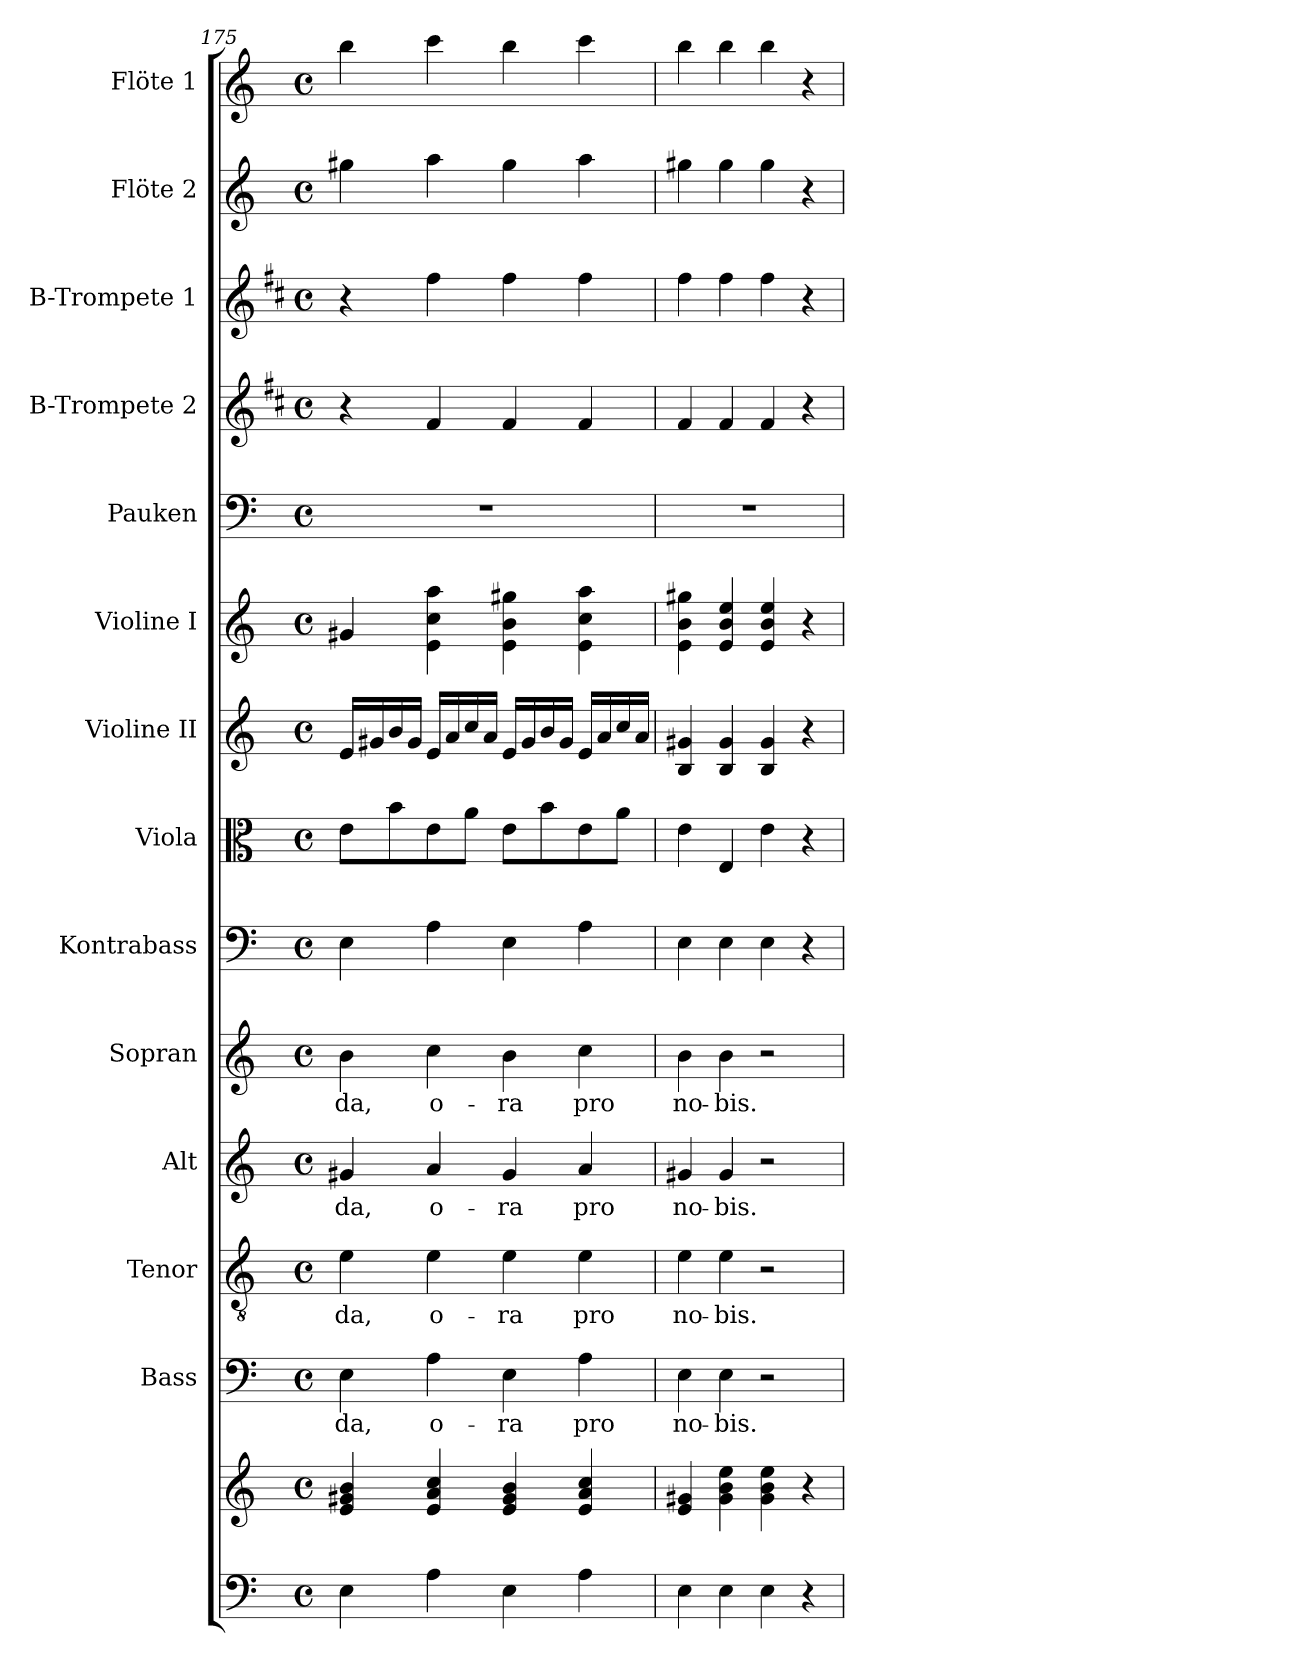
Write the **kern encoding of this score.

**kern	**kern	**kern	**text	**kern	**text	**kern	**text	**kern	**text	**kern	**kern	**kern	**kern	**kern	**kern	**kern	**kern	**kern
*part14	*part14	*part13	*part13	*part12	*part12	*part11	*part11	*part10	*part10	*part9	*part8	*part7	*part6	*part5	*part4	*part3	*part2	*part1
*staff15	*staff14	*staff13	*staff13	*staff12	*staff12	*staff11	*staff11	*staff10	*staff10	*staff9	*staff8	*staff7	*staff6	*staff5	*staff4	*staff3	*staff2	*staff1
*	*	*I"Bass	*	*I"Tenor	*	*I"Alt	*	*I"Sopran	*	*I"Kontrabass	*I"Viola	*I"Violine II	*I"Violine I	*I"Pauken	*I"B-Trompete 2	*I"B-Trompete 1	*I"Flöte 2	*I"Flöte 1
*	*	*I'B.	*	*I'T.	*	*I'A.	*	*I'S.	*	*I'Kb.	*I'Vla.	*I'Vl. II	*I'Vl. I	*I'Pk.	*I'B Trp. 2	*I'B Trp. 1	*I'Fl. 2	*I'Fl. 1
*clefF4	*clefG2	*clefF4	*	*clefGv2	*	*clefG2	*	*clefG2	*	*clefF4	*clefC3	*clefG2	*clefG2	*clefF4	*clefG2	*clefG2	*clefG2	*clefG2
*	*	*	*	*	*	*	*	*	*	*ITrd7c12	*	*	*	*	*ITrd1c2	*ITrd1c2	*	*
*k[]	*k[]	*k[]	*	*k[]	*	*k[]	*	*k[]	*	*k[]	*k[]	*k[]	*k[]	*k[]	*k[]	*k[]	*k[]	*k[]
*C:	*C:	*C:	*	*C:	*	*C:	*	*C:	*	*C:	*C:	*C:	*C:	*C:	*C:	*C:	*C:	*C:
*M4/4	*M4/4	*M4/4	*	*M4/4	*	*M4/4	*	*M4/4	*	*M4/4	*M4/4	*M4/4	*M4/4	*M4/4	*M4/4	*M4/4	*M4/4	*M4/4
*met(c)	*met(c)	*met(c)	*	*met(c)	*	*met(c)	*	*met(c)	*	*met(c)	*met(c)	*met(c)	*met(c)	*met(c)	*met(c)	*met(c)	*met(c)	*met(c)
=175	=175	=175	=175	=175	=175	=175	=175	=175	=175	=175	=175	=175	=175	=175	=175	=175	=175	=175
!	!	!	!LO:LY:b	!	!LO:LY:b	!	!LO:LY:b	!	!LO:LY:b	!	!	!	!	!	!	!	!	!
4E\	4e/ 4g#X/ 4b/	4E\	-da,	4e\	-da,	4g#X/	-da,	4b\	-da,	4EE\	8e\L	16e/LL	4g#X/	1r	4r	4r	4gg#X\	4bb\
.	.	.	.	.	.	.	.	.	.	.	.	16g#X/	.	.	.	.	.	.
.	.	.	.	.	.	.	.	.	.	.	8b\	16b/	.	.	.	.	.	.
.	.	.	.	.	.	.	.	.	.	.	.	16g#/JJ	.	.	.	.	.	.
!	!	!	!LO:LY:b	!	!LO:LY:b	!	!LO:LY:b	!	!LO:LY:b	!	!	!	!	!	!	!	!	!
4A\	4e/ 4a/ 4cc/	4A\	o-	4e\	o-	4a/	o-	4cc\	o-	4AA\	8e\	16e/LL	4e\ 4cc\ 4aa\	.	4e/	4ee\	4aa\	4ccc\
.	.	.	.	.	.	.	.	.	.	.	.	16a/	.	.	.	.	.	.
.	.	.	.	.	.	.	.	.	.	.	8a\J	16cc/	.	.	.	.	.	.
.	.	.	.	.	.	.	.	.	.	.	.	16a/JJ	.	.	.	.	.	.
!	!	!	!LO:LY:b	!	!LO:LY:b	!	!LO:LY:b	!	!LO:LY:b	!	!	!	!	!	!	!	!	!
4E\	4e/ 4g#/ 4b/	4E\	-ra	4e\	-ra	4g#/	-ra	4b\	-ra	4EE\	8e\L	16e/LL	4e\ 4b\ 4gg#X\	.	4e/	4ee\	4gg#\	4bb\
.	.	.	.	.	.	.	.	.	.	.	.	16g#/	.	.	.	.	.	.
.	.	.	.	.	.	.	.	.	.	.	8b\	16b/	.	.	.	.	.	.
.	.	.	.	.	.	.	.	.	.	.	.	16g#/JJ	.	.	.	.	.	.
!	!	!	!LO:LY:b	!	!LO:LY:b	!	!LO:LY:b	!	!LO:LY:b	!	!	!	!	!	!	!	!	!
4A\	4e/ 4a/ 4cc/	4A\	pro	4e\	pro	4a/	pro	4cc\	pro	4AA\	8e\	16e/LL	4e\ 4cc\ 4aa\	.	4e/	4ee\	4aa\	4ccc\
.	.	.	.	.	.	.	.	.	.	.	.	16a/	.	.	.	.	.	.
.	.	.	.	.	.	.	.	.	.	.	8a\J	16cc/	.	.	.	.	.	.
.	.	.	.	.	.	.	.	.	.	.	.	16a/JJ	.	.	.	.	.	.
!!LO:PB:g=z
=176	=176	=176	=176	=176	=176	=176	=176	=176	=176	=176	=176	=176	=176	=176	=176	=176	=176	=176
!	!	!	!LO:LY:b	!	!LO:LY:b	!	!LO:LY:b	!	!LO:LY:b	!	!	!	!	!	!	!	!	!
4E\	4e/ 4g#X/	4E\	no-	4e\	no-	4g#X/	no-	4b\	no-	4EE\	4e\	4B/ 4g#X/	4e\ 4b\ 4gg#X\	1r	4e/	4ee\	4gg#X\	4bb\
!	!	!	!LO:LY:b	!	!LO:LY:b	!	!LO:LY:b	!	!LO:LY:b	!	!	!	!	!	!	!	!	!
4E\	4g#\ 4b\ 4ee\	4E\	-bis.	4e\	-bis.	4g#/	-bis.	4b\	-bis.	4EE\	4E/	4B/ 4g#/	4e/ 4b/ 4ee/	.	4e/	4ee\	4gg#\	4bb\
4E\	4g#\ 4b\ 4ee\	2r	.	2r	.	2r	.	2r	.	4EE\	4e\	4B/ 4g#/	4e/ 4b/ 4ee/	.	4e/	4ee\	4gg#\	4bb\
4r	4r	.	.	.	.	.	.	.	.	4r	4r	4r	4r	.	4r	4r	4r	4r
=	=	=	=	=	=	=	=	=	=	=	=	=	=	=	=	=	=	=
*-	*-	*-	*-	*-	*-	*-	*-	*-	*-	*-	*-	*-	*-	*-	*-	*-	*-	*-
